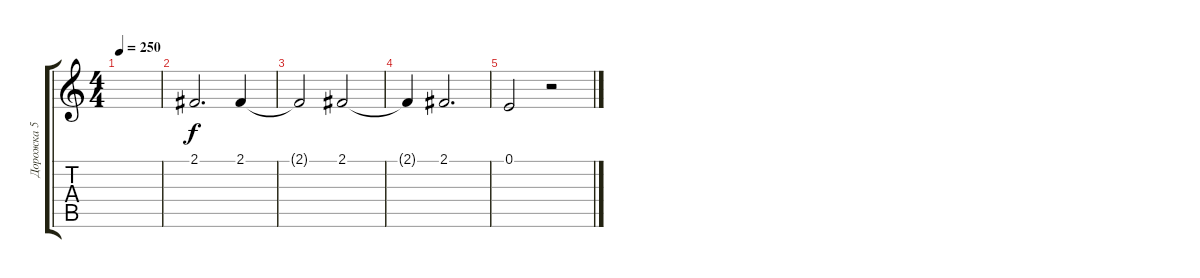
\track ("Дорожка 5" "Дорожка 5") {instrument lead6voice}
\staff {score tabs}
\tuning (E4 B3 G3 D3 A2 E2) {hide}
\ts (4 4)
\tempo 250
\clef g2
\ks c
|
2.1.2{d} 2.1.4 |
2.1{t}.2 2.1.2 |
2.1{t}.4 2.1.2{d} |
0.1.2 r.2
